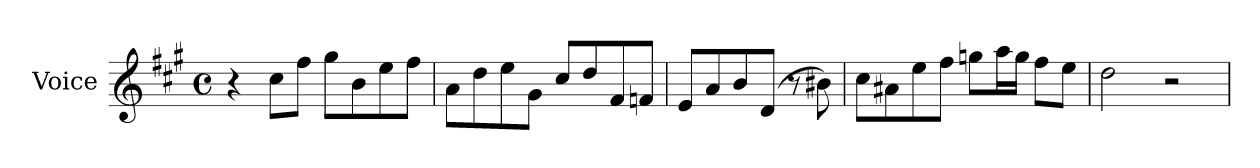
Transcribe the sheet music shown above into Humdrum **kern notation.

**kern
*part1
*staff1
*I"Voice
*I'Voice
*clefG2
*k[f#c#g#]
*M4/4
*met(c)
=1
4r
8cc#\L
8ff#\J
8gg#\L
8b\
8ee\
8ff#\J
=2
8a\L
8dd\
8ee\
8g#\J
8cc#/L
8dd/
8f#/
8fn/J
=3
8e/L
8a/
8b/
(>8d/J
8r
8b#X\)
=4
8cc#\L
8a#X\
8ee\
8ff#\J
8ggn\L
16aa\L
16gg\JJ
8ff#\L
8ee\J
=5
2dd\
2rcc
=
*-
